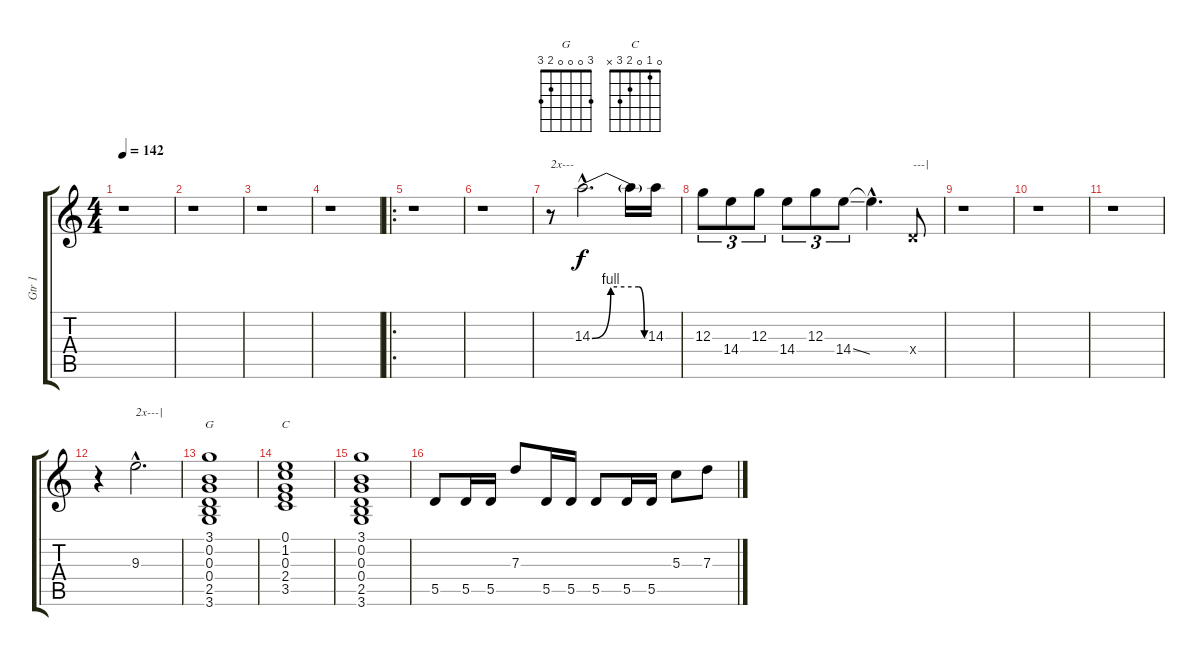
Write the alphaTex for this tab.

\track ("Gtr 1" "Gtr 1") {instrument electricguitarclean}
\staff {score tabs}
\tuning (E4 B3 G3 D3 A2 E2) {hide}
\chord ("G" 3 0 0 0 2 3)
\chord ("C" 0 1 0 2 3 x)
\ts (4 4)
\tempo 142
\clef g2
\ks c
r.1{dy f} |
r.1 |
r.1 |
r.1 |
\ro
r.1 |
r.1 |
r.8{txt "2x---" instrument distortionguitar} 14.3{be (custom 0 0 20 4 50 4 56 0 60 0) hac}.2{d} 14.3{t}.16 14.3.16 |
12.3.8{tu (3 2)} 14.4.8{tu (3 2)} 12.3.8{tu (3 2)} 14.4.8{tu (3 2)} 12.3.8{tu (3 2)} 14.4{ss}.8{tu (3 2)} 14.4{hac t}.4{d} 0.4{x}.8{txt "---|"} |
r.1 |
r.1 |
r.1 |
r.4 9.3{hac}.2{d txt "2x---|" instrument distortionguitar} |
(3.1 0.2 0.3 0.4 2.5 3.6).1{ch "G"} |
(0.1 1.2 0.3 2.4 3.5).1{ch "C"} |
(3.1 0.2 0.3 0.4 2.5 3.6).1 |
5.5.8 5.5.16 5.5.16 7.3.8 5.5.16 5.5.16 5.5.8 5.5.16 5.5.16 5.3.8 7.3.8
